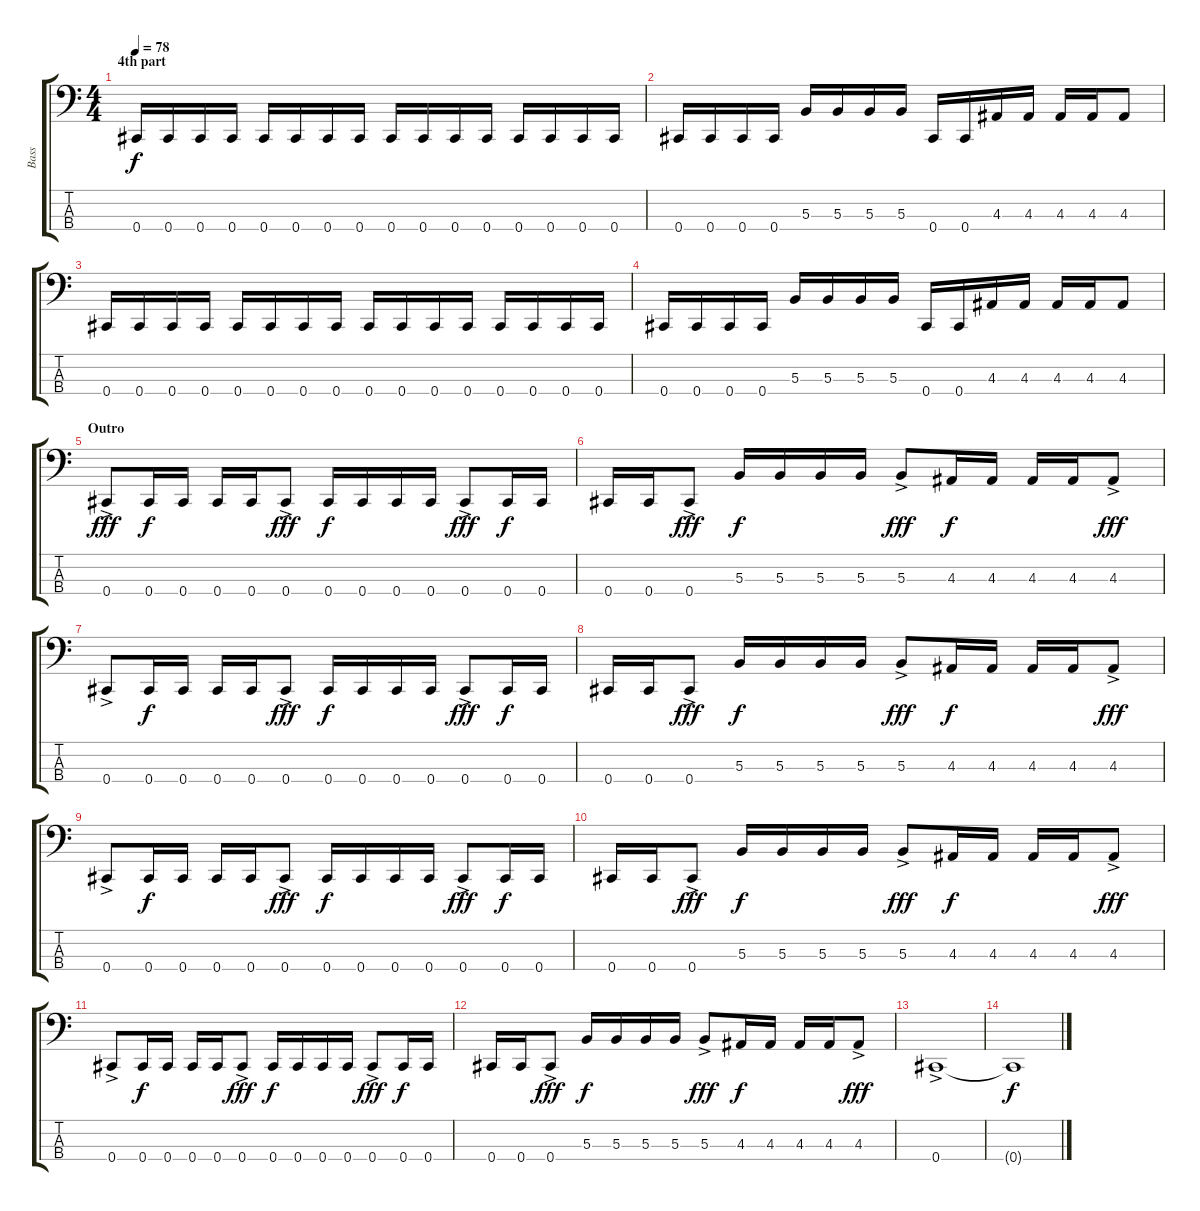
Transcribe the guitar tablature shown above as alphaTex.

\track ("Bass" "Bass") {instrument electricbassfinger}
\staff {score tabs}
\tuning (E2 B1 Gb1 Db1) {hide}
\ts (4 4)
\section ("" "4th part")
\tempo 78
\clef f4
\ks c
0.4.16{dy f} 0.4.16 0.4.16 0.4.16 0.4.16 0.4.16 0.4.16 0.4.16 0.4.16 0.4.16 0.4.16 0.4.16 0.4.16 0.4.16 0.4.16 0.4.16 |
0.4.16 0.4.16 0.4.16 0.4.16 5.3.16 5.3.16 5.3.16 5.3.16 0.4.16 0.4.16 4.3.16 4.3.16 4.3.16 4.3.16 4.3.8 |
0.4.16 0.4.16 0.4.16 0.4.16 0.4.16 0.4.16 0.4.16 0.4.16 0.4.16 0.4.16 0.4.16 0.4.16 0.4.16 0.4.16 0.4.16 0.4.16 |
0.4.16 0.4.16 0.4.16 0.4.16 5.3.16 5.3.16 5.3.16 5.3.16 0.4.16 0.4.16 4.3.16 4.3.16 4.3.16 4.3.16 4.3.8 |
\section ("" "Outro")
0.4{ac}.8{dy fff} 0.4.16{dy f} 0.4.16 0.4.16 0.4.16 0.4{ac}.8{dy fff} 0.4.16{dy f} 0.4.16 0.4.16 0.4.16 0.4{ac}.8{dy fff} 0.4.16{dy f} 0.4.16 |
0.4.16 0.4.16 0.4{ac}.8{dy fff} 5.3.16{dy f} 5.3.16 5.3.16 5.3.16 5.3{ac}.8{dy fff} 4.3.16{dy f} 4.3.16 4.3.16 4.3.16 4.3{ac}.8{dy fff} |
0.4{ac}.8 0.4.16{dy f} 0.4.16 0.4.16 0.4.16 0.4{ac}.8{dy fff} 0.4.16{dy f} 0.4.16 0.4.16 0.4.16 0.4{ac}.8{dy fff} 0.4.16{dy f} 0.4.16 |
0.4.16 0.4.16 0.4{ac}.8{dy fff} 5.3.16{dy f} 5.3.16 5.3.16 5.3.16 5.3{ac}.8{dy fff} 4.3.16{dy f} 4.3.16 4.3.16 4.3.16 4.3{ac}.8{dy fff} |
0.4{ac}.8 0.4.16{dy f} 0.4.16 0.4.16 0.4.16 0.4{ac}.8{dy fff} 0.4.16{dy f} 0.4.16 0.4.16 0.4.16 0.4{ac}.8{dy fff} 0.4.16{dy f} 0.4.16 |
0.4.16 0.4.16 0.4{ac}.8{dy fff} 5.3.16{dy f} 5.3.16 5.3.16 5.3.16 5.3{ac}.8{dy fff} 4.3.16{dy f} 4.3.16 4.3.16 4.3.16 4.3{ac}.8{dy fff} |
0.4{ac}.8 0.4.16{dy f} 0.4.16 0.4.16 0.4.16 0.4{ac}.8{dy fff} 0.4.16{dy f} 0.4.16 0.4.16 0.4.16 0.4{ac}.8{dy fff} 0.4.16{dy f} 0.4.16 |
0.4.16 0.4.16 0.4{ac}.8{dy fff} 5.3.16{dy f} 5.3.16 5.3.16 5.3.16 5.3{ac}.8{dy fff} 4.3.16{dy f} 4.3.16 4.3.16 4.3.16 4.3{ac}.8{dy fff} |
0.4{ac}.1 |
0.4{t}.1{dy f}
